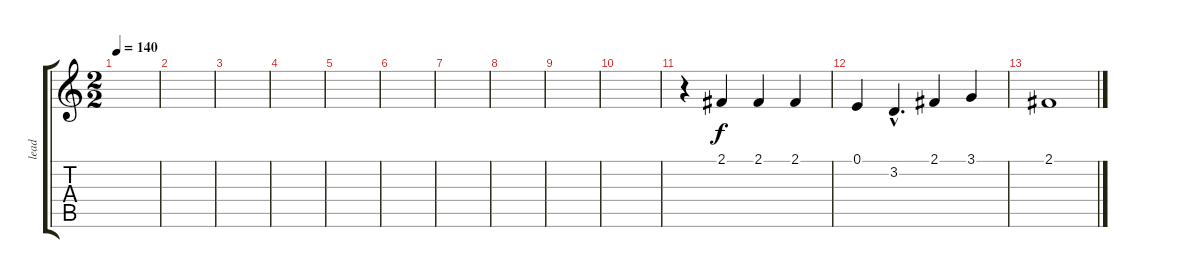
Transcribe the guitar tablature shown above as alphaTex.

\track ("lead" "lead") {instrument violin}
\staff {score tabs}
\tuning (E4 B3 G3 D3 A2 E2) {hide}
\ts (2 2)
\tempo 140
\clef g2
\ks c
|
|
|
|
|
|
|
|
|
|
r.4 2.1.4 2.1.4 2.1.4 |
0.1.4 3.2{hac}.4{d} 2.1.4 3.1.4 |
2.1.1
